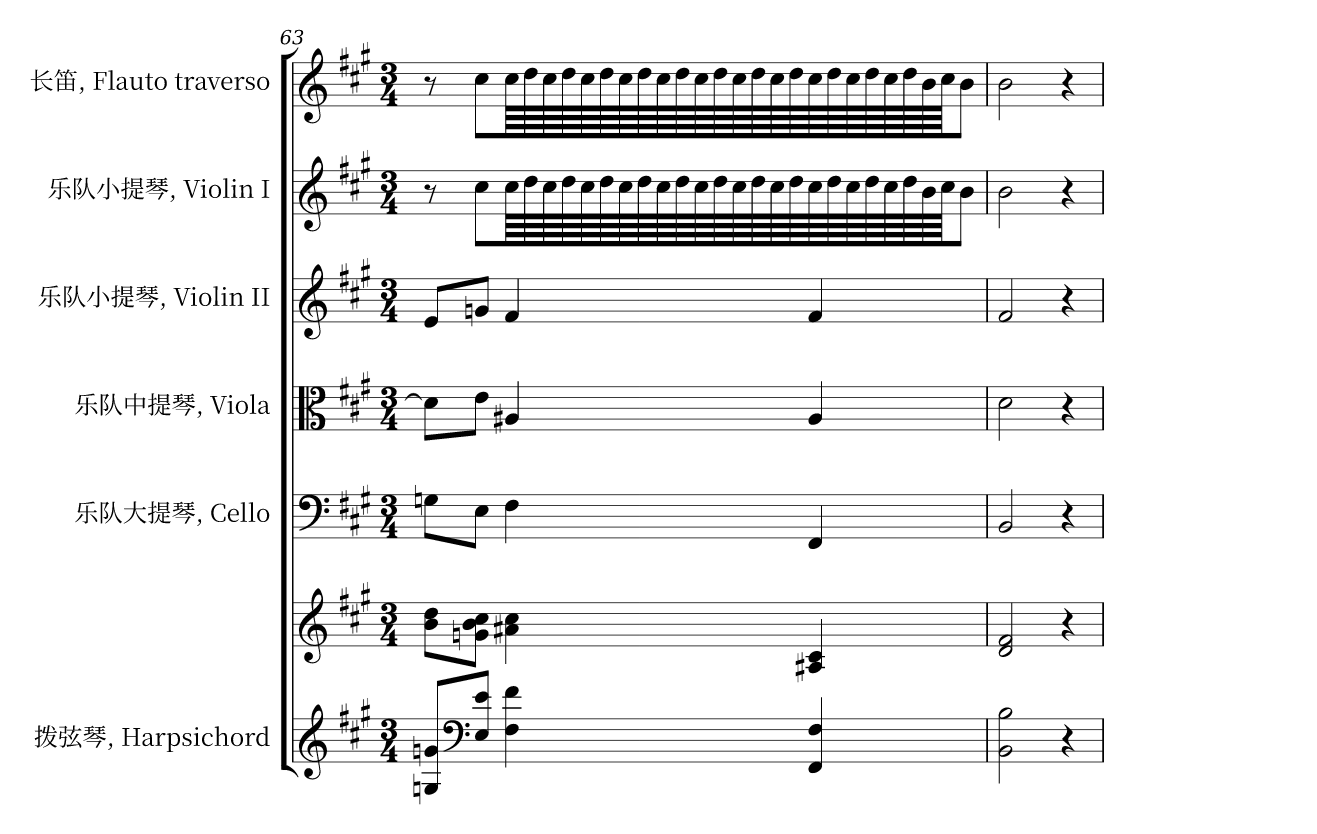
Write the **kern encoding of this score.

**kern	**kern	**kern	**kern	**kern	**kern	**kern
*part6	*part6	*part5	*part4	*part3	*part2	*part1
*staff7	*staff6	*staff5	*staff4	*staff3	*staff2	*staff1
*I"拨弦琴, Harpsichord	*	*I"乐队大提琴, Cello	*I"乐队中提琴, Viola	*I"乐队小提琴, Violin II	*I"乐队小提琴, Violin I	*I"长笛, Flauto traverso
*I'Hch.	*	*	*	*	*	*I'Fl.
*clefG2	*clefG2	*clefF4	*clefC3	*clefG2	*clefG2	*clefG2
*k[f#c#g#]	*k[f#c#g#]	*k[f#c#g#]	*k[f#c#g#]	*k[f#c#g#]	*k[f#c#g#]	*k[f#c#g#]
*M3/4	*M3/4	*M3/4	*M3/4	*M3/4	*M3/4	*M3/4
=63	=63	=63	=63	=63	=63	=63
8Gn/ 8gn/L	8b\ 8dd\L	8Gn\L	8d\L]	8e/L	8r	8r
*clefF4	*	*	*	*	*	*
*	*	*	*	*	*	*MM61
8E/ 8e/J	8gn\ 8b\ 8cc#\J	8E\J	8e\J	8gn/J	8cc#\L	8cc#\L
*	*	*	*	*	*	*MM58
4F#\ 4f#\	4a#X\ 4cc#\	4F#\	4A#X/	4f#/	64cc#\LLL	64cc#\LLL
.	.	.	.	.	64dd\	64dd\
.	.	.	.	.	64cc#\	64cc#\
.	.	.	.	.	64dd\	64dd\
*	*	*	*	*	*	*MM57
.	.	.	.	.	64cc#\	64cc#\
.	.	.	.	.	64dd\	64dd\
.	.	.	.	.	64cc#\	64cc#\
.	.	.	.	.	64dd\	64dd\
*	*	*	*	*	*	*MM56
.	.	.	.	.	64cc#\	64cc#\
.	.	.	.	.	64dd\	64dd\
.	.	.	.	.	64cc#\	64cc#\
.	.	.	.	.	64dd\	64dd\
*	*	*	*	*	*	*MM54
.	.	.	.	.	64cc#\	64cc#\
.	.	.	.	.	64dd\	64dd\
.	.	.	.	.	64cc#\	64cc#\
.	.	.	.	.	64dd\	64dd\
*	*	*	*	*	*	*MM53
4FF#/ 4F#/	4A#X/ 4c#/	4FF#/	4A#/	4f#/	64cc#\	64cc#\
.	.	.	.	.	64dd\	64dd\
.	.	.	.	.	64cc#\	64cc#\
.	.	.	.	.	64dd\	64dd\
*	*	*	*	*	*	*MM52
.	.	.	.	.	64cc#\	64cc#\
.	.	.	.	.	64dd\	64dd\
.	.	.	.	.	64b\	64b\
.	.	.	.	.	64cc#\JJJ	64cc#\JJJ
*	*	*	*	*	*	*MM51
.	.	.	.	.	8b\J	8b\J
=64	=64	=64	=64	=64	=64	=64
*	*	*	*	*	*	*MM48
2BB\ 2B\	2d/ 2f#/	2BB/	2d\	2f#/	2b\	2b\
4r	4r	4r	4r	4r	4r	4r
=	=	=	=	=	=	=
*-	*-	*-	*-	*-	*-	*-
